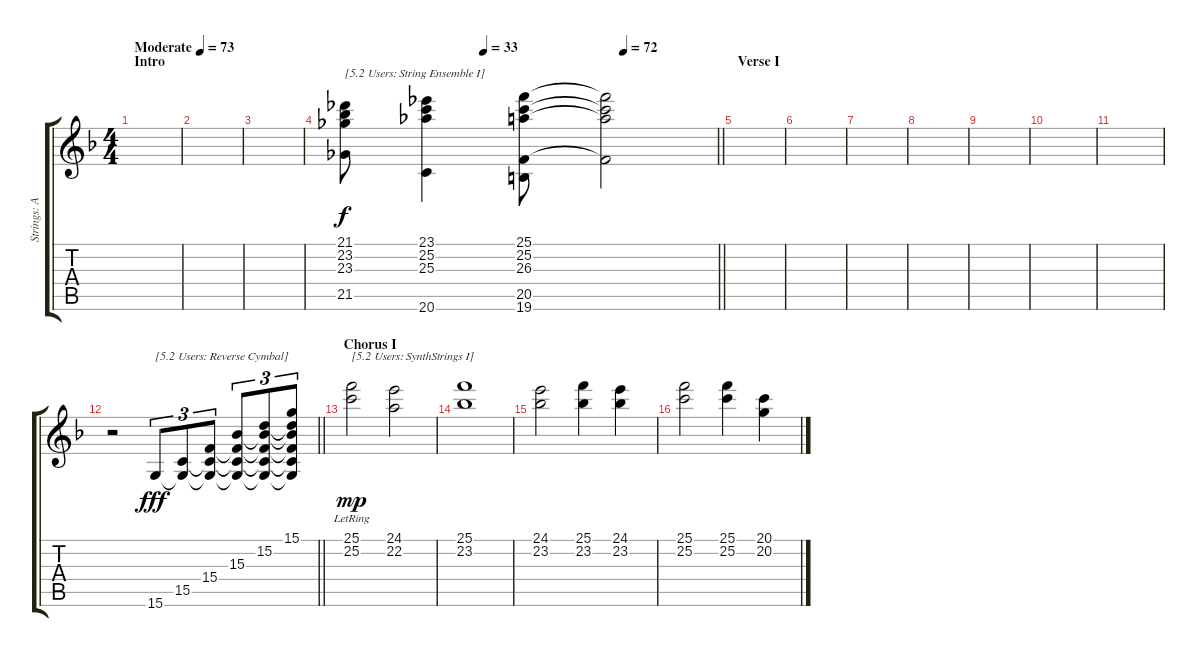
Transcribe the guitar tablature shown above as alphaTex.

\track ("Strings: Alan" "Strings: A") {instrument stringensemble1}
\staff {score tabs}
\tuning (E4 B3 G3 D3 A2 E2) {hide}
\ts (4 4)
\section ("" "Intro")
\tempo (73 "Moderate")
\clef g2
\ks f
|
|
|
\tempo (33 0.375)
\tempo (72 0.75)
\barLineRight lightlight
(21.1 23.2 23.3 21.5).8{txt "[5.2 Users: String Ensemble I]"} (23.1 25.2 25.3 20.6).4 (25.1 25.2 26.3 20.5 19.6).8 (25.1{t} 25.2{t} 26.3{t} 20.5{t}).2 |
\section ("" "Verse I")
|
|
|
|
|
|
|
\barLineRight lightlight
r.2 15.6.8{tu (3 2) txt "[5.2 Users: Reverse Cymbal]" dy fff instrument reversecymbal} (15.5 15.6{t}).8{tu (3 2)} (15.4 15.5{t} 15.6{t}).8{tu (3 2)} (15.3 15.4{t} 15.5{t} 15.6{t}).8{tu (3 2)} (15.2 15.3{t} 15.4{t} 15.5{t} 15.6{t}).8{tu (3 2)} (15.1 15.2{t} 15.3{t} 15.4{t} 15.5{t} 15.6{t}).8{tu (3 2)} |
\section ("" "Chorus I")
(25.1{lr} 25.2{lr}).2{txt "[5.2 Users: SynthStrings I]" dy mp instrument stringensemble1} (24.1 22.2).2 |
(25.1 23.2).1 |
(24.1 23.2).2 (25.1 23.2).4 (24.1 23.2).4 |
(25.1 25.2).2 (25.1 25.2).4 (20.1 20.2).4
